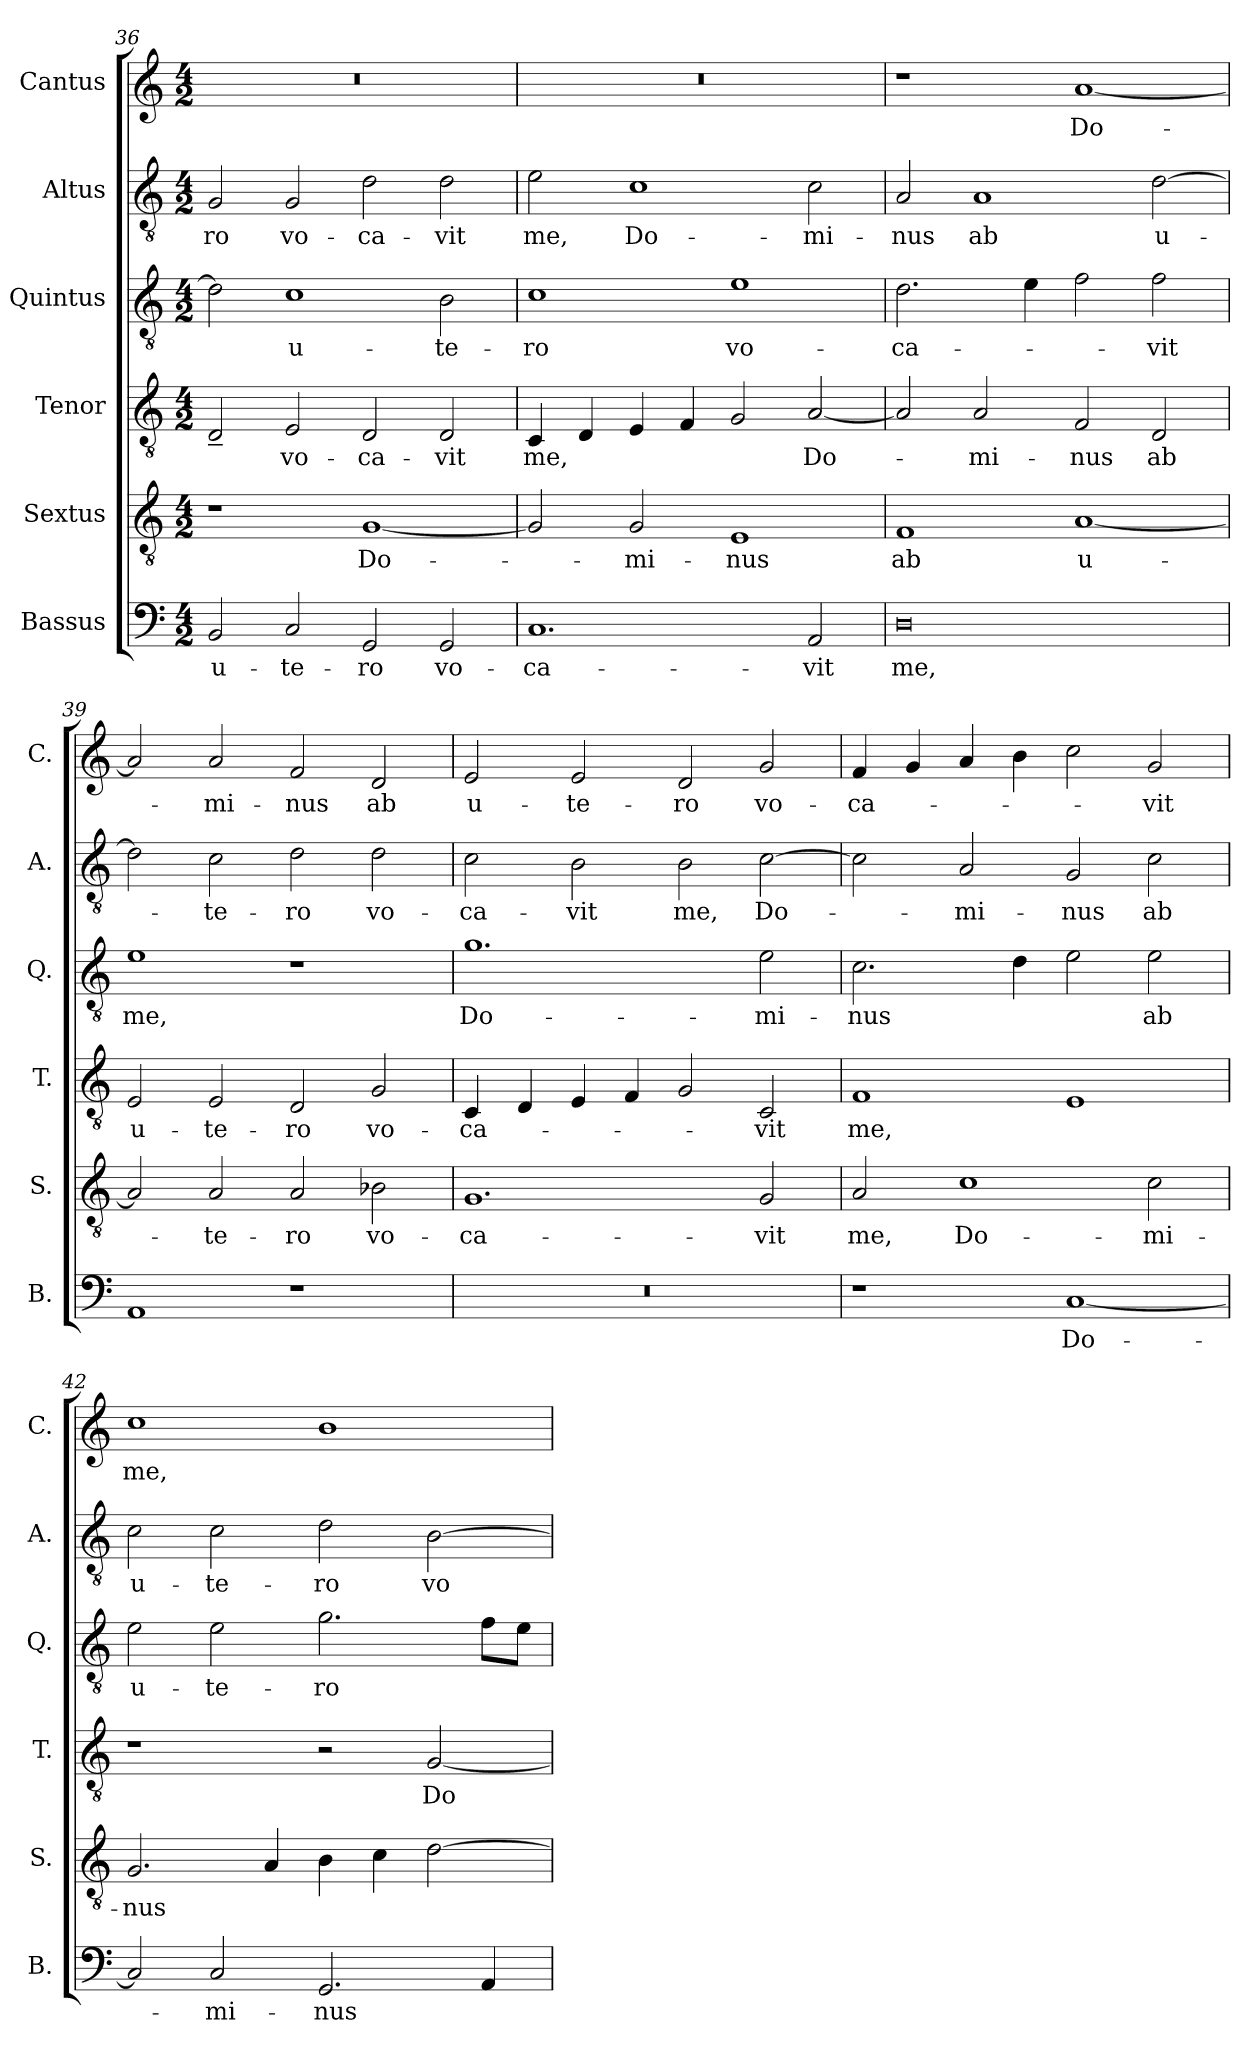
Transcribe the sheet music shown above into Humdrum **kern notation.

**kern	**text	**kern	**text	**kern	**text	**kern	**text	**kern	**text	**kern	**text
*part6	*part6	*part5	*part5	*part4	*part4	*part3	*part3	*part2	*part2	*part1	*part1
*staff6	*staff6	*staff5	*staff5	*staff4	*staff4	*staff3	*staff3	*staff2	*staff2	*staff1	*staff1
*I"Bassus	*	*I"Sextus	*	*I"Tenor	*	*I"Quintus	*	*I"Altus	*	*I"Cantus	*
*I'B.	*	*I'S.	*	*I'T.	*	*I'Q.	*	*I'A.	*	*I'C.	*
*clefF4	*	*clefGv2	*	*clefGv2	*	*clefGv2	*	*clefGv2	*	*clefG2	*
*k[]	*	*k[]	*	*k[]	*	*k[]	*	*k[]	*	*k[]	*
*M4/2	*	*M4/2	*	*M4/2	*	*M4/2	*	*M4/2	*	*M4/2	*
=36	=36	=36	=36	=36	=36	=36	=36	=36	=36	=36	=36
2BB/	u-	1r	.	2D~/	.	2d\]	.	2G/	-ro	0r	.
2C/	-te-	.	.	2E/	vo-	1c	u-	2G/	vo-	.	.
2GG/	-ro	[1G	Do-	2D/	-ca-	.	.	2d\	-ca-	.	.
2GG/	vo-	.	.	2D/	-vit	2B\	-te-	2d\	-vit	.	.
=37	=37	=37	=37	=37	=37	=37	=37	=37	=37	=37	=37
1.C	-ca-	2G/]	.	4C/	me,	1c	-ro	2e\	me,	0r	.
.	.	.	.	4D/	.	.	.	.	.	.	.
.	.	2G/	-mi-	4E/	.	.	.	1c	Do-	.	.
.	.	.	.	4F/	.	.	.	.	.	.	.
.	.	1E	-nus	2G/	.	1e	vo-	.	.	.	.
2AA/	-vit	.	.	[2A/	Do-	.	.	2c\	-mi-	.	.
=38	=38	=38	=38	=38	=38	=38	=38	=38	=38	=38	=38
0D	me,	1F	ab	2A/]	.	2.d\	-ca-	2A/	-nus	1r	.
.	.	.	.	2A/	-mi-	.	.	1A	ab	.	.
.	.	.	.	.	.	4e\	.	.	.	.	.
.	.	[1A	u-	2F/	-nus	2f\	.	.	.	[1a	Do-
.	.	.	.	2D/	ab	2f\	-vit	[2d\	u-	.	.
=39	=39	=39	=39	=39	=39	=39	=39	=39	=39	=39	=39
1AA	.	2A/]	.	2E/	u-	1e	me,	2d\]	.	2a/]	.
.	.	2A/	-te-	2E/	-te-	.	.	2c\	-te-	2a/	-mi-
1r	.	2A/	-ro	2D/	-ro	1r	.	2d\	-ro	2f/	-nus
.	.	2B-X\	vo-	2G/	vo-	.	.	2d\	vo-	2d/	ab
!!LO:LB:g=z
=40	=40	=40	=40	=40	=40	=40	=40	=40	=40	=40	=40
0r	.	1.G	-ca-	4C/	-ca-	1.g	Do-	2c\	-ca-	2e/	u-
.	.	.	.	4D/	.	.	.	.	.	.	.
.	.	.	.	4E/	.	.	.	2B\	-vit	2e/	-te-
.	.	.	.	4F/	.	.	.	.	.	.	.
.	.	.	.	2G/	.	.	.	2B\	me,	2d/	-ro
.	.	2G/	-vit	2C/	-vit	2e\	-mi-	[2c\	Do-	2g/	vo-
=41	=41	=41	=41	=41	=41	=41	=41	=41	=41	=41	=41
1r	.	2A/	me,	1F	me,	2.c\	-nus	2c\]	.	4f/	-ca-
.	.	.	.	.	.	.	.	.	.	4g/	.
.	.	1c	Do-	.	.	.	.	2A/	-mi-	4a/	.
.	.	.	.	.	.	4d\	.	.	.	4b\	.
[1C	Do-	.	.	1E	.	2e\	.	2G/	-nus	2cc\	.
.	.	2c\	-mi-	.	.	2e\	ab	2c\	ab	2g/	-vit
=42	=42	=42	=42	=42	=42	=42	=42	=42	=42	=42	=42
2C/]	.	2.G/	-nus	1r	.	2e\	u-	2c\	u-	1cc	me,
2C/	-mi-	.	.	.	.	2e\	-te-	2c\	-te-	.	.
.	.	4A/	.	.	.	.	.	.	.	.	.
2.GG/	-nus	4B\	.	2r	.	2.g\	-ro	2d\	-ro	1b	.
.	.	4c\	.	.	.	.	.	.	.	.	.
.	.	[2d\	.	[2G/	Do-	.	.	[2B\	vo-	.	.
4AA/	.	.	.	.	.	8f\L	.	.	.	.	.
.	.	.	.	.	.	8e\J	.	.	.	.	.
=	=	=	=	=	=	=	=	=	=	=	=
*-	*-	*-	*-	*-	*-	*-	*-	*-	*-	*-	*-
